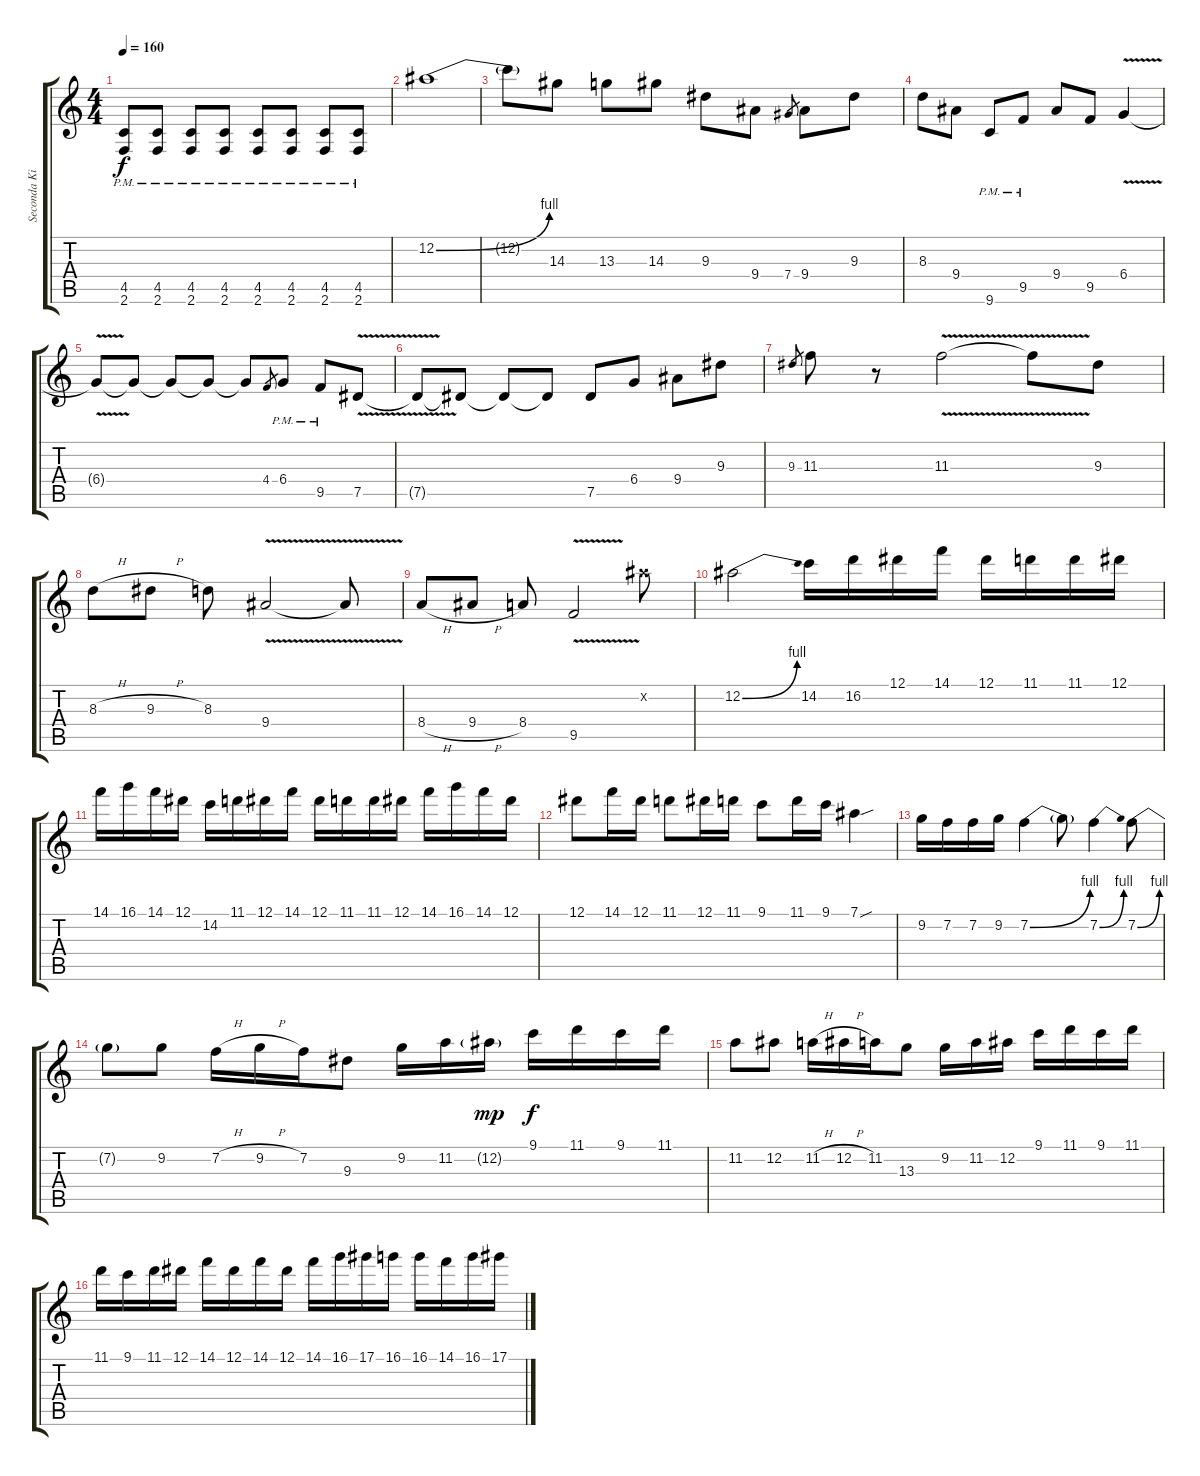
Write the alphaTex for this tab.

\track ("Seconda Kitarra" "Seconda Ki") {instrument distortionguitar}
\staff {score tabs}
\tuning (Eb4 Bb3 Gb3 Db3 Ab2 Eb2) {hide}
\ts (4 4)
\tempo 160
\clef g2
\ks c
(4.5{pm} 2.6{pm}).8{dy f} (4.5{pm} 2.6{pm}).8 (4.5{pm} 2.6{pm}).8 (4.5{pm} 2.6{pm}).8 (4.5{pm} 2.6{pm}).8 (4.5{pm} 2.6{pm}).8 (4.5{pm} 2.6{pm}).8 (4.5{pm} 2.6{pm}).8 |
12.2{be (bend 0 0 60 4)}.1 |
12.2{t}.8 14.3.8 13.3.8 14.3.8 9.3.8 9.4.8 7.4.8{gr} 9.4.8 9.3.8 |
8.3.8 9.4.8 9.6{pm}.8 9.5{pm}.8 9.4.8 9.5.8 6.4{v}.4 |
6.4{t}.8 6.4{t}.8 6.4{t}.8 6.4{t}.8 6.4{t}.8 4.4.8{gr} 6.4{pm}.8 9.5{pm}.8 7.5{v}.8 |
7.5{t}.8 7.5{t}.8 7.5{t}.8 7.5{t}.8 7.5.8 6.4.8 9.4.8 9.3.8 |
9.3.8{gr} 11.3.8 r.8 11.3{v}.2 11.3{t}.8 9.3.8 |
8.3{h}.8 9.3{h}.8 8.3.8 9.4{v}.2 9.4{t}.8 |
8.4{h}.8 9.4{h}.8 8.4.8 9.5{v}.2 12.2{x}.8 |
12.2{be (bend 0 0 60 4)}.2 14.2.16 16.2.16 12.1.16 14.1.16 12.1.16 11.1.16 11.1.16 12.1.16 |
14.1.16 16.1.16 14.1.16 12.1.16 14.2.16 11.1.16 12.1.16 14.1.16 12.1.16 11.1.16 11.1.16 12.1.16 14.1.16 16.1.16 14.1.16 12.1.16 |
12.1.8 14.1.16 12.1.16 11.1.8 12.1.16 11.1.16 9.1.8 11.1.16 9.1.16 7.1{sou}.4 |
9.2.16 7.2.16 7.2.16 9.2.16 7.2{be (bend 0 0 60 4)}.4 7.2{t}.8 7.2{be (bend 0 0 60 4)}.4 7.2{be (bend 0 0 60 4)}.8 |
7.2{t}.8 9.2.8 7.2{h}.16 9.2{h}.16 7.2.16 9.3.8 9.2.16 11.2.16 12.2{g}.16{dy mp} 9.1.16{dy f} 11.1.16 9.1.16 11.1.16 |
11.2.8 12.2.8 11.2{h}.16 12.2{h}.16 11.2.16 13.3.8 9.2.16 11.2.16 12.2.16 9.1.16 11.1.16 9.1.16 11.1.16 |
11.1.16 9.1.16 11.1.16 12.1.16 14.1.16 12.1.16 14.1.16 12.1.16 14.1.16 16.1.16 17.1.16 16.1.16 16.1.16 14.1.16 16.1.16 17.1.16
